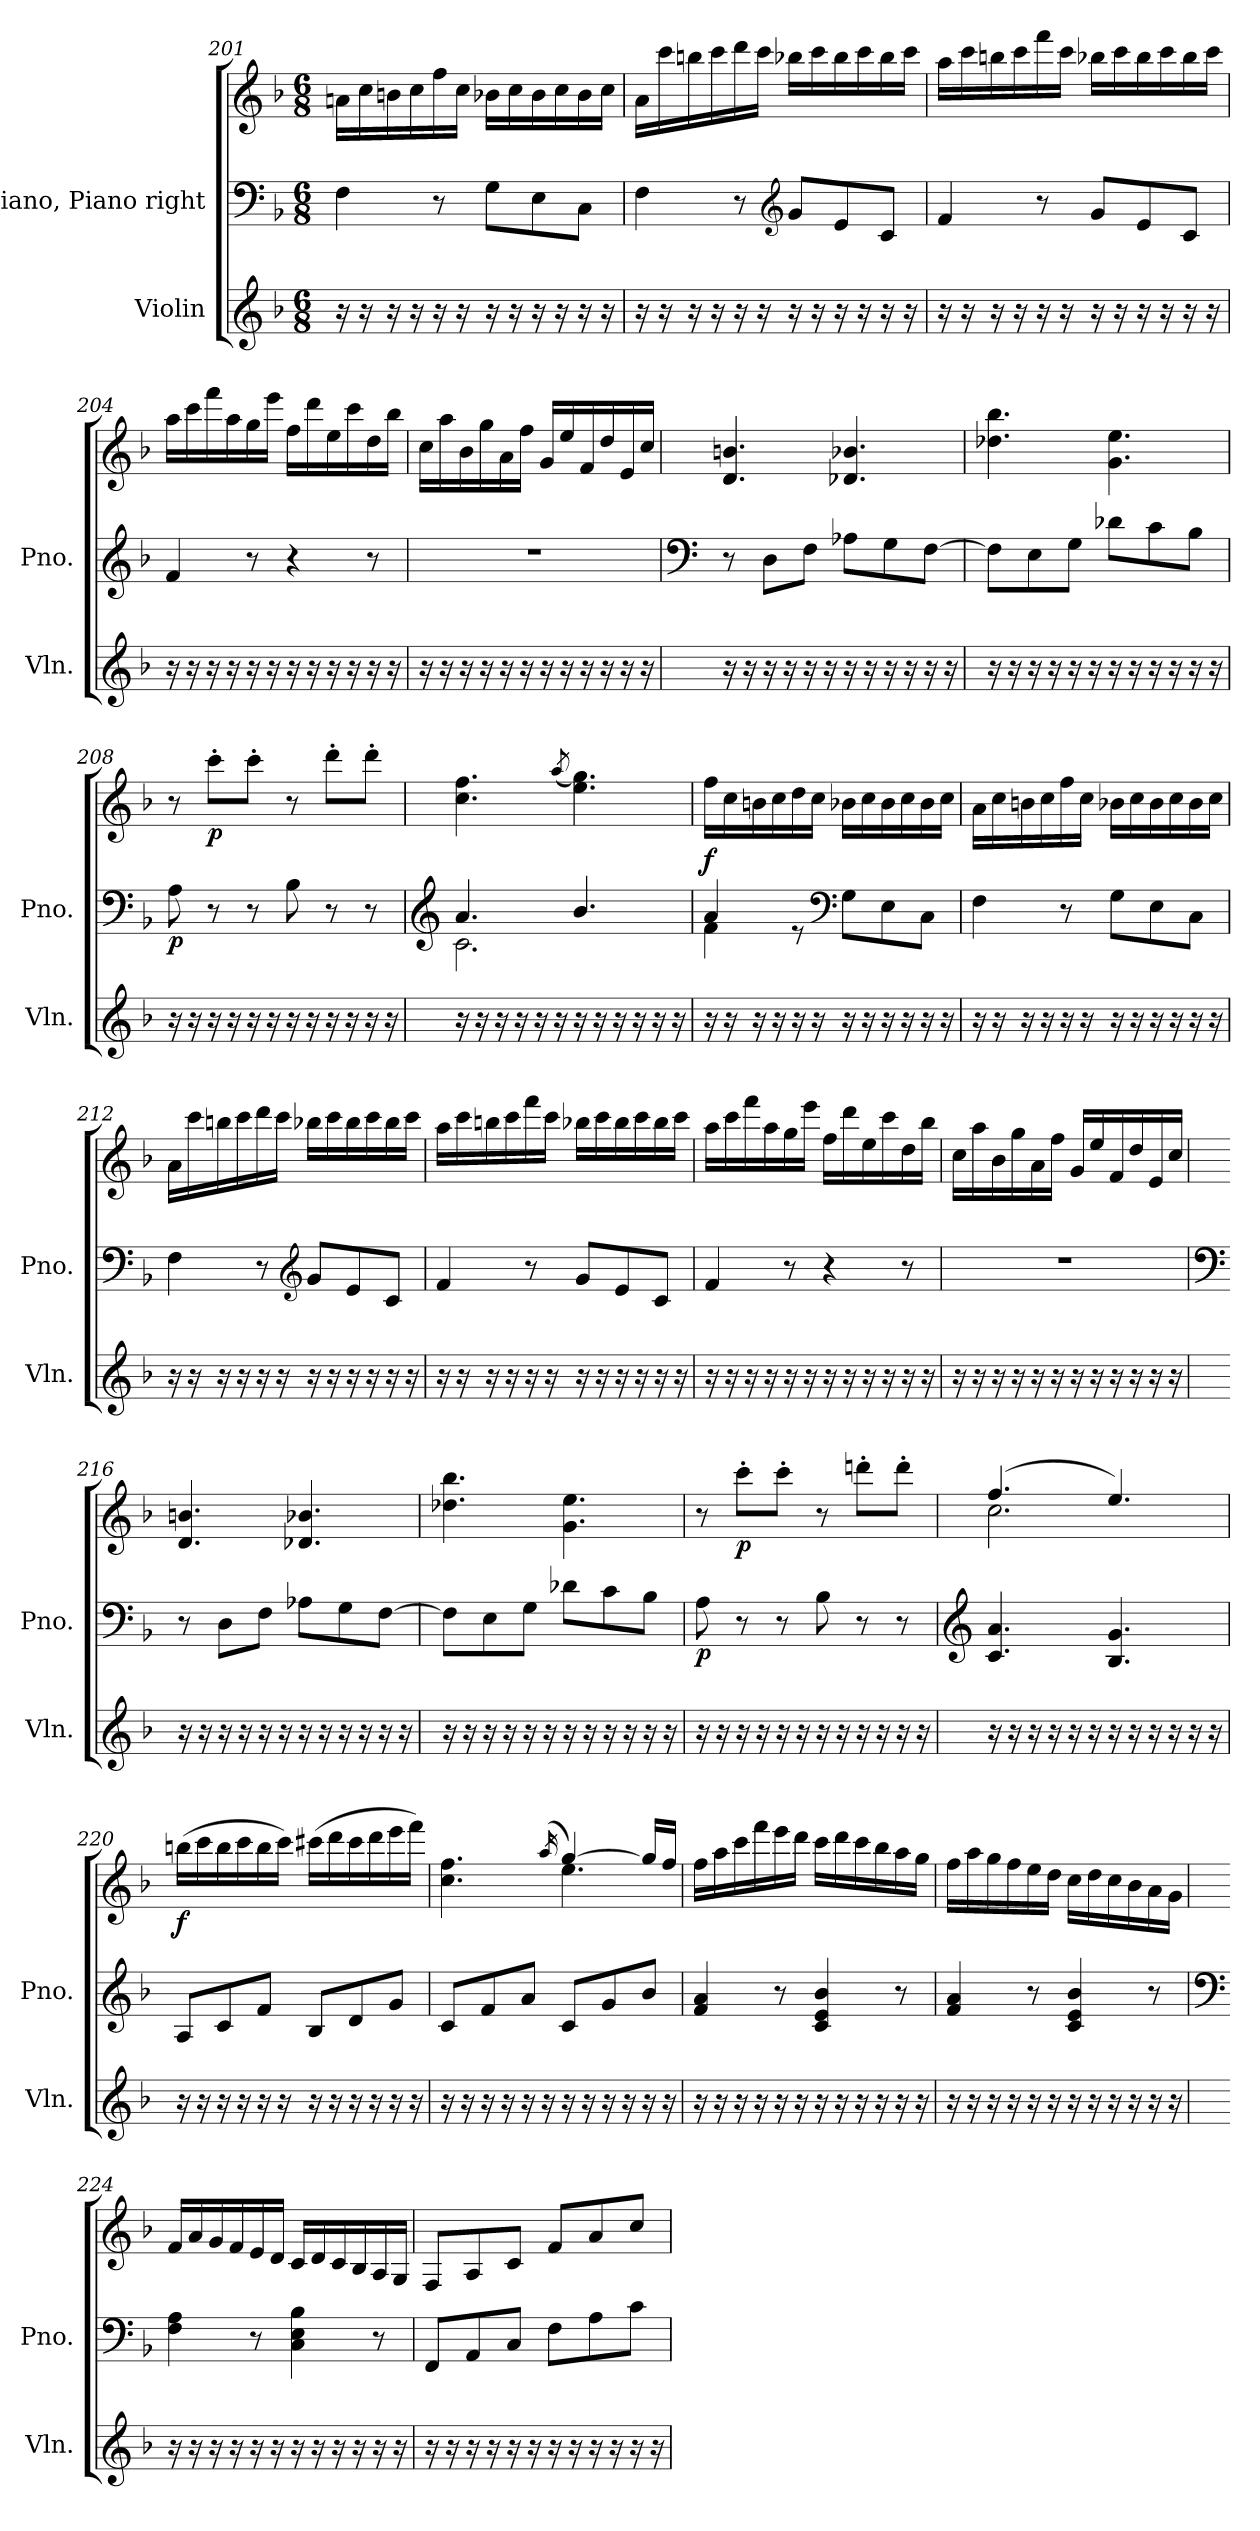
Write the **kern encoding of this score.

**kern	**kern	**kern	**dynam
*part2	*part1	*part1	*part1
*staff3	*staff2	*staff1	*staff1/2
*I"Violin	*I"Piano, Piano right	*	*
*I'Vln.	*I'Pno.	*	*
!!LO:LB:g=z
*clefG2	*clefF4	*clefG2	*
*k[b-]	*k[b-]	*k[b-]	*
*M6/8	*M6/8	*M6/8	*
=201	=201	=201	=201
16r	4F\	16an\LL	.
16r	.	16cc\	.
16r	.	16bn\	.
16r	.	16cc\	.
16r	8r	16ff\	.
16r	.	16cc\JJ	.
16r	8G\L	16b-X\LL	.
16r	.	16cc\	.
16r	8E\	16b-\	.
16r	.	16cc\	.
16r	8C\J	16b-\	.
16r	.	16cc\JJ	.
=202	=202	=202	=202
16r	4F\	16a\LL	.
16r	.	16ccc\	.
16r	.	16bbn\	.
16r	.	16ccc\	.
16r	8r	16ddd\	.
16r	.	16ccc\JJ	.
*	*clefG2	*	*
16r	8g/L	16bb-X\LL	.
16r	.	16ccc\	.
16r	8e/	16bb-\	.
16r	.	16ccc\	.
16r	8c/J	16bb-\	.
16r	.	16ccc\JJ	.
!!LO:PB:g=z
=203	=203	=203	=203
16r	4f/	16aa\LL	.
16r	.	16ccc\	.
16r	.	16bbn\	.
16r	.	16ccc\	.
16r	8r	16fff\	.
16r	.	16ccc\JJ	.
16r	8g/L	16bb-X\LL	.
16r	.	16ccc\	.
16r	8e/	16bb-\	.
16r	.	16ccc\	.
16r	8c/J	16bb-\	.
16r	.	16ccc\JJ	.
=204	=204	=204	=204
16r	4f/	16aa\LL	.
16r	.	16ccc\	.
16r	.	16fff\	.
16r	.	16aa\	.
16r	8r	16gg\	.
16r	.	16eee\JJ	.
16r	4r	16ff\LL	.
16r	.	16ddd\	.
16r	.	16ee\	.
16r	.	16ccc\	.
16r	8r	16dd\	.
16r	.	16bb-\JJ	.
=205	=205	=205	=205
16r	2.r	16cc\LL	.
16r	.	16aa\	.
16r	.	16b-\	.
16r	.	16gg\	.
16r	.	16a\	.
16r	.	16ff\JJ	.
16r	.	16g/LL	.
16r	.	16ee/	.
16r	.	16f/	.
16r	.	16dd/	.
16r	.	16e/	.
16r	.	16cc/JJ	.
!!LO:LB:g=z
=206	=206	=206	=206
*	*clefF4	*	*
16r	8r	4.d/ 4.bn/	.
16r	.	.	.
16r	8D\L	.	.
16r	.	.	.
16r	8F\J	.	.
16r	.	.	.
16r	8A-X\L	4.d-X/ 4.b-X/	.
16r	.	.	.
16r	8G\	.	.
16r	.	.	.
16r	[8F\J	.	.
16r	.	.	.
=207	=207	=207	=207
16r	8F\L]	4.dd-X\ 4.bb-\	.
16r	.	.	.
16r	8E\	.	.
16r	.	.	.
16r	8G\J	.	.
16r	.	.	.
16r	8d-X\L	4.g\ 4.ee\	.
16r	.	.	.
16r	8c\	.	.
16r	.	.	.
16r	8B-\J	.	.
16r	.	.	.
=208	=208	=208	=208
!	!	!	!LO:DY:b=2
16r	8A\	8r	p
16r	.	.	.
!	!	!	!LO:DY:b
16r	8r	8ccc'\L	p
16r	.	.	.
16r	8r	8ccc'\J	.
16r	.	.	.
16r	8B-\	8r	.
16r	.	.	.
16r	8r	8ddd'\L	.
16r	.	.	.
16r	8r	8ddd'\J	.
16r	.	.	.
!!LO:LB:g=z
=209	=209	=209	=209
*	*clefG2	*	*
*	*^	*	*
16r	4.a/	2.c\	4.cc\ 4.ff\	.
16r	.	.	.	.
16r	.	.	.	.
16r	.	.	.	.
16r	.	.	.	.
16r	.	.	.	.
.	.	.	(<8qaa/	.
16r	4.b-/	.	4.ee\ 4.gg\)	.
16r	.	.	.	.
16r	.	.	.	.
16r	.	.	.	.
16r	.	.	.	.
16r	.	.	.	.
=210	=210	=210	=210	=210
!	!	!	!	!LO:DY:a=2
16r	4a/	4f\	16ff\LL	f
16r	.	.	16cc\	.
16r	.	.	16bn\	.
16r	.	.	16cc\	.
16r	8re	2ryy	16dd\	.
16r	.	.	16cc\JJ	.
*	*clefF4	*	*	*
16r	8G\L	.	16b-X\LL	.
16r	.	.	16cc\	.
16r	8E\	.	16b-\	.
16r	.	.	16cc\	.
16r	8C\J	.	16b-\	.
16r	.	.	16cc\JJ	.
*	*v	*v	*	*
=211	=211	=211	=211
16r	4F\	16a\LL	.
16r	.	16cc\	.
16r	.	16bn\	.
16r	.	16cc\	.
16r	8r	16ff\	.
16r	.	16cc\JJ	.
16r	8G\L	16b-X\LL	.
16r	.	16cc\	.
16r	8E\	16b-\	.
16r	.	16cc\	.
16r	8C\J	16b-\	.
16r	.	16cc\JJ	.
!!LO:PB:g=z
=212	=212	=212	=212
16r	4F\	16a\LL	.
16r	.	16ccc\	.
16r	.	16bbn\	.
16r	.	16ccc\	.
16r	8r	16ddd\	.
16r	.	16ccc\JJ	.
*	*clefG2	*	*
16r	8g/L	16bb-X\LL	.
16r	.	16ccc\	.
16r	8e/	16bb-\	.
16r	.	16ccc\	.
16r	8c/J	16bb-\	.
16r	.	16ccc\JJ	.
=213	=213	=213	=213
16r	4f/	16aa\LL	.
16r	.	16ccc\	.
16r	.	16bbn\	.
16r	.	16ccc\	.
16r	8r	16fff\	.
16r	.	16ccc\JJ	.
16r	8g/L	16bb-X\LL	.
16r	.	16ccc\	.
16r	8e/	16bb-\	.
16r	.	16ccc\	.
16r	8c/J	16bb-\	.
16r	.	16ccc\JJ	.
!!LO:LB:g=z
=214	=214	=214	=214
16r	4f/	16aa\LL	.
16r	.	16ccc\	.
16r	.	16fff\	.
16r	.	16aa\	.
16r	8r	16gg\	.
16r	.	16eee\JJ	.
16r	4r	16ff\LL	.
16r	.	16ddd\	.
16r	.	16ee\	.
16r	.	16ccc\	.
16r	8r	16dd\	.
16r	.	16bb-\JJ	.
=215	=215	=215	=215
16r	2.r	16cc\LL	.
16r	.	16aa\	.
16r	.	16b-\	.
16r	.	16gg\	.
16r	.	16a\	.
16r	.	16ff\JJ	.
16r	.	16g/LL	.
16r	.	16ee/	.
16r	.	16f/	.
16r	.	16dd/	.
16r	.	16e/	.
16r	.	16cc/JJ	.
=216	=216	=216	=216
*	*clefF4	*	*
16r	8r	4.d/ 4.bn/	.
16r	.	.	.
16r	8D\L	.	.
16r	.	.	.
16r	8F\J	.	.
16r	.	.	.
16r	8A-X\L	4.d-X/ 4.b-X/	.
16r	.	.	.
16r	8G\	.	.
16r	.	.	.
16r	[8F\J	.	.
16r	.	.	.
!!LO:LB:g=z
=217	=217	=217	=217
16r	8F\L]	4.dd-X\ 4.bb-\	.
16r	.	.	.
16r	8E\	.	.
16r	.	.	.
16r	8G\J	.	.
16r	.	.	.
16r	8d-X\L	4.g\ 4.ee\	.
16r	.	.	.
16r	8c\	.	.
16r	.	.	.
16r	8B-\J	.	.
16r	.	.	.
=218	=218	=218	=218
!	!	!	!LO:DY:b=2
16r	8A\	8r	p
16r	.	.	.
!	!	!	!LO:DY:b
16r	8r	8ccc'\L	p
16r	.	.	.
16r	8r	8ccc'\J	.
16r	.	.	.
16r	8B-\	8r	.
16r	.	.	.
16r	8r	8dddn'\L	.
16r	.	.	.
16r	8r	8ddd'\J	.
16r	.	.	.
=219	=219	=219	=219
*	*clefG2	*	*
*	*	*^	*
16r	4.c/ 4.a/	(>4.ff/	2.cc\	.
16r	.	.	.	.
16r	.	.	.	.
16r	.	.	.	.
16r	.	.	.	.
16r	.	.	.	.
16r	4.B-/ 4.g/	4.ee/)	.	.
16r	.	.	.	.
16r	.	.	.	.
16r	.	.	.	.
16r	.	.	.	.
16r	.	.	.	.
*	*	*v	*v	*
!!LO:PB:g=z
=220	=220	=220	=220
!	!	!	!LO:DY:b
16r	8A/L	(>16bbn\LL	f
16r	.	16ccc\	.
16r	8c/	16bb\	.
16r	.	16ccc\	.
16r	8f/J	16bb\	.
16r	.	16ccc\JJ)	.
16r	8B-/L	(>16ccc#X\LL	.
16r	.	16ddd\	.
16r	8d/	16ccc#\	.
16r	.	16ddd\	.
16r	8g/J	16eee\	.
16r	.	16fff\JJ)	.
=221	=221	=221	=221
*	*	*^	*
16r	8c/L	4.cc\ 4.ff\	4.ryy	.
16r	.	.	.	.
16r	8f/	.	.	.
16r	.	.	.	.
16r	8a/J	.	.	.
16r	.	.	.	.
.	.	(>16qaa/	.	.
16r	8c/L	[4gg/)	4.ee\	.
16r	.	.	.	.
16r	8g/	.	.	.
16r	.	.	.	.
16r	8b-/J	16gg/LL]	.	.
16r	.	16ff/JJ	.	.
*	*	*v	*v	*
=222	=222	=222	=222
16r	4f/ 4a/	16ff\LL	.
16r	.	16aa\	.
16r	.	16ccc\	.
16r	.	16fff\	.
16r	8r	16eee\	.
16r	.	16ddd\JJ	.
16r	4c/ 4e/ 4b-/	16ccc\LL	.
16r	.	16ddd\	.
16r	.	16ccc\	.
16r	.	16bb-\	.
16r	8r	16aa\	.
16r	.	16gg\JJ	.
!!LO:LB:g=z
=223	=223	=223	=223
16r	4f/ 4a/	16ff\LL	.
16r	.	16aa\	.
16r	.	16gg\	.
16r	.	16ff\	.
16r	8r	16ee\	.
16r	.	16dd\JJ	.
16r	4c/ 4e/ 4b-/	16cc\LL	.
16r	.	16dd\	.
16r	.	16cc\	.
16r	.	16b-\	.
16r	8r	16a\	.
16r	.	16g\JJ	.
=224	=224	=224	=224
*	*clefF4	*	*
16r	4F\ 4A\	16f/LL	.
16r	.	16a/	.
16r	.	16g/	.
16r	.	16f/	.
16r	8r	16e/	.
16r	.	16d/JJ	.
16r	4C\ 4E\ 4B-\	16c/LL	.
16r	.	16d/	.
16r	.	16c/	.
16r	.	16B-/	.
16r	8r	16A/	.
16r	.	16G/JJ	.
=225	=225	=225	=225
16r	8FF/L	8F/L	.
16r	.	.	.
16r	8AA/	8A/	.
16r	.	.	.
16r	8C/J	8c/J	.
16r	.	.	.
16r	8F\L	8f/L	.
16r	.	.	.
16r	8A\	8a/	.
16r	.	.	.
16r	8c\J	8cc/J	.
16r	.	.	.
=	=	=	=
*-	*-	*-	*-
